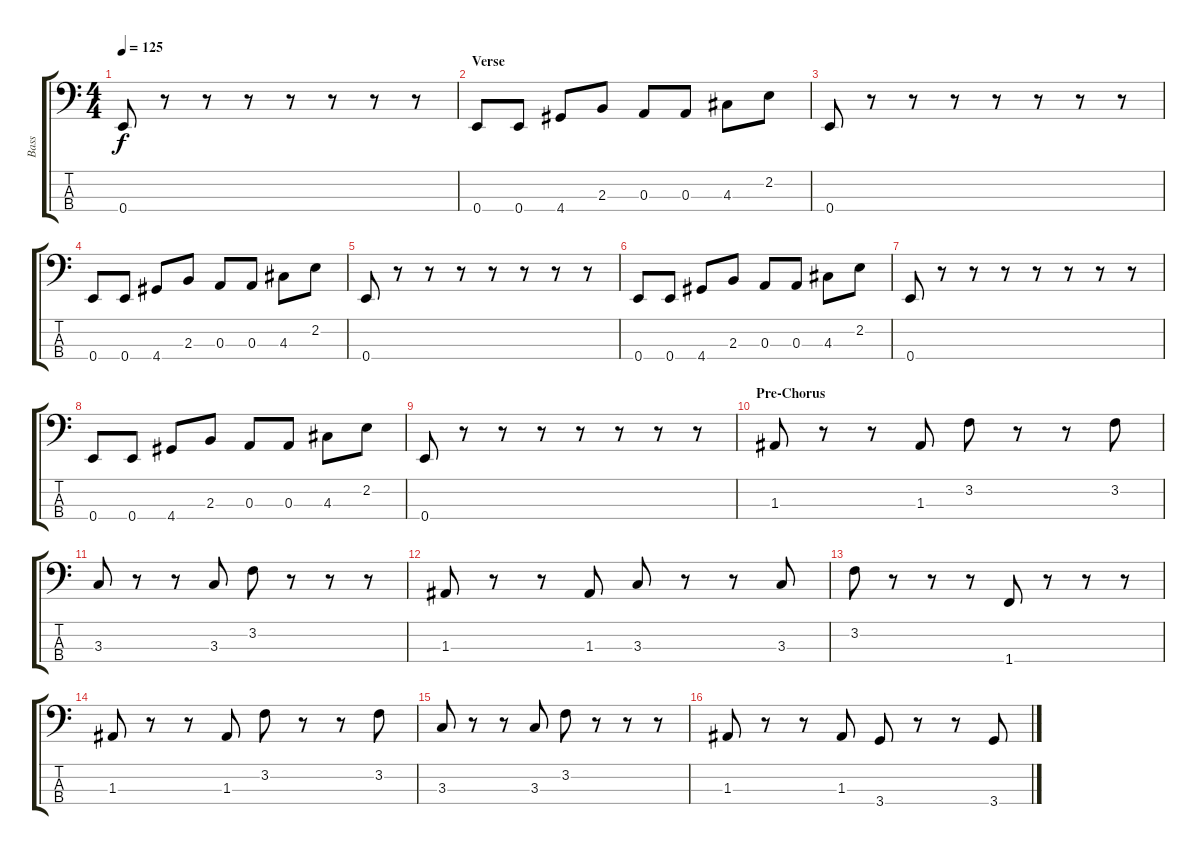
\track ("Bass" "Bass") {instrument electricbasspick}
\staff {score tabs}
\tuning (G2 D2 A1 E1) {hide}
\ts (4 4)
\tempo 125
\clef f4
\ks c
0.4.8{dy f} r.8 r.8 r.8 r.8 r.8 r.8 r.8 |
\section ("" "Verse")
0.4.8 0.4.8 4.4.8 2.3.8 0.3.8 0.3.8 4.3.8 2.2.8 |
0.4.8 r.8 r.8 r.8 r.8 r.8 r.8 r.8 |
0.4.8 0.4.8 4.4.8 2.3.8 0.3.8 0.3.8 4.3.8 2.2.8 |
0.4.8 r.8 r.8 r.8 r.8 r.8 r.8 r.8 |
0.4.8 0.4.8 4.4.8 2.3.8 0.3.8 0.3.8 4.3.8 2.2.8 |
0.4.8 r.8 r.8 r.8 r.8 r.8 r.8 r.8 |
0.4.8 0.4.8 4.4.8 2.3.8 0.3.8 0.3.8 4.3.8 2.2.8 |
0.4.8 r.8 r.8 r.8 r.8 r.8 r.8 r.8 |
\section ("" "Pre-Chorus")
1.3.8 r.8 r.8 1.3.8 3.2.8 r.8 r.8 3.2.8 |
3.3.8 r.8 r.8 3.3.8 3.2.8 r.8 r.8 r.8 |
1.3.8 r.8 r.8 1.3.8 3.3.8 r.8 r.8 3.3.8 |
3.2.8 r.8 r.8 r.8 1.4.8 r.8 r.8 r.8 |
1.3.8 r.8 r.8 1.3.8 3.2.8 r.8 r.8 3.2.8 |
3.3.8 r.8 r.8 3.3.8 3.2.8 r.8 r.8 r.8 |
1.3.8 r.8 r.8 1.3.8 3.4.8 r.8 r.8 3.4.8
